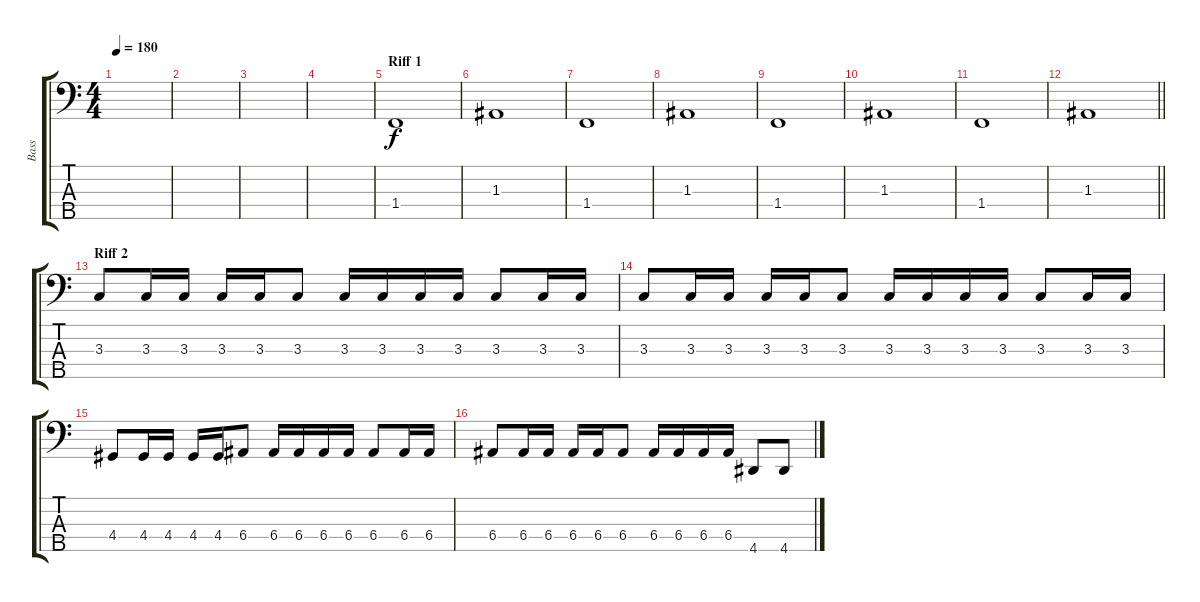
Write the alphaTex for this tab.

\track ("Bass" "Bass") {instrument electricbasspick}
\staff {score tabs}
\tuning (G2 D2 A1 E1 B0) {hide}
\ts (4 4)
\tempo 180
\clef f4
\ks c
|
|
|
|
\section ("" "Riff 1")
1.4.1 |
1.3.1 |
1.4.1 |
1.3.1 |
1.4.1 |
1.3.1 |
1.4.1 |
\barLineRight lightlight
1.3.1 |
\section ("" "Riff 2")
3.3.8 3.3.16 3.3.16 3.3.16 3.3.16 3.3.8 3.3.16 3.3.16 3.3.16 3.3.16 3.3.8 3.3.16 3.3.16 |
3.3.8 3.3.16 3.3.16 3.3.16 3.3.16 3.3.8 3.3.16 3.3.16 3.3.16 3.3.16 3.3.8 3.3.16 3.3.16 |
4.4.8 4.4.16 4.4.16 4.4.16 4.4.16 6.4.8 6.4.16 6.4.16 6.4.16 6.4.16 6.4.8 6.4.16 6.4.16 |
6.4.8 6.4.16 6.4.16 6.4.16 6.4.16 6.4.8 6.4.16 6.4.16 6.4.16 6.4.16 4.5.8 4.5.8
